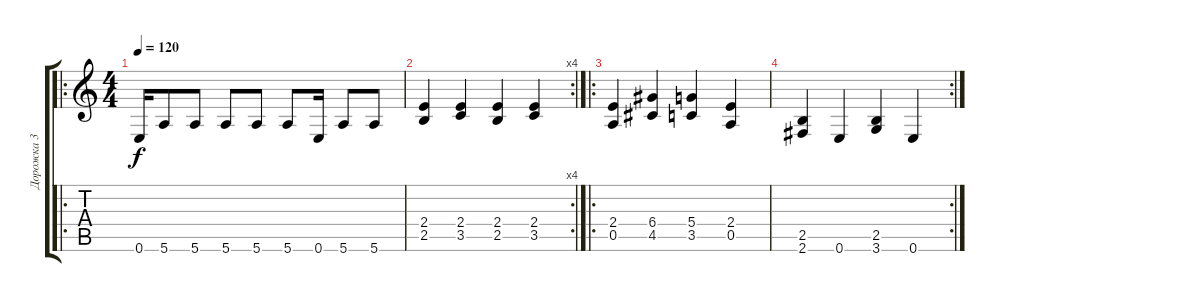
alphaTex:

\track ("Дорожка 3" "Дорожка 3") {instrument overdrivenguitar}
\staff {score tabs}
\tuning (E4 B3 G3 D3 A2 E2) {hide}
\ro
\ts (4 4)
\tempo 120
\clef g2
\ks c
0.6.16{dy f instrument overdrivenguitar} 5.6.8 5.6.8 5.6.8 5.6.8 5.6.8 0.6.16 5.6.8 5.6.8 |
\rc 4
(2.4 2.5).4 (2.4 3.5).4 (2.4 2.5).4 (2.4 3.5).4 |
\ro
(2.4 0.5).4 (6.4 4.5).4 (5.4 3.5).4 (2.4 0.5).4 |
\rc 2
(2.5 2.6).4 0.6.4 (2.5 3.6).4 0.6.4
